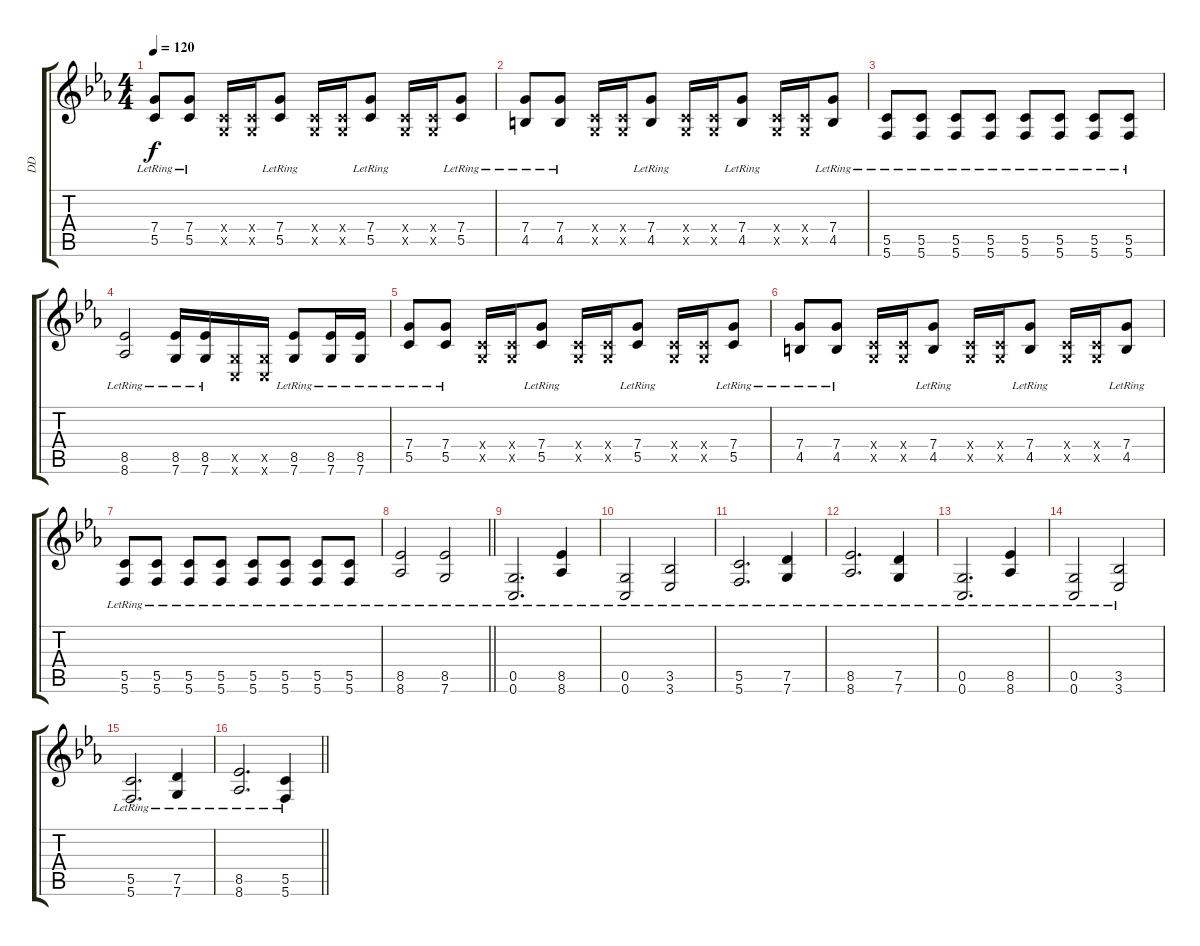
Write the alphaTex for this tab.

\track ("DD" "DD") {instrument electricguitarjazz}
\staff {score tabs}
\tuning (D4 A3 F3 C3 G2 C2) {hide}
\ts (4 4)
\section ("" "")
\tempo 120
\clef g2
\ks cminor
(7.4{lr} 5.5{lr}).8{dy f} (7.4{lr} 5.5{lr}).8 (0.4{x} 0.5{x}).16 (0.4{x} 0.5{x}).16 (7.4{lr} 5.5{lr}).8 (0.4{x} 0.5{x}).16 (0.4{x} 0.5{x}).16 (7.4{lr} 5.5{lr}).8 (0.4{x} 0.5{x}).16 (0.4{x} 0.5{x}).16 (7.4{lr} 5.5{lr}).8 |
(7.4{lr} 4.5{lr}).8 (7.4{lr} 4.5{lr}).8 (0.4{x} 0.5{x}).16 (0.4{x} 0.5{x}).16 (7.4{lr} 4.5{lr}).8 (0.4{x} 0.5{x}).16 (0.4{x} 0.5{x}).16 (7.4{lr} 4.5{lr}).8 (0.4{x} 0.5{x}).16 (0.4{x} 0.5{x}).16 (7.4{lr} 4.5{lr}).8 |
(5.5{lr} 5.6{lr}).8 (5.5{lr} 5.6{lr}).8 (5.5{lr} 5.6{lr}).8 (5.5{lr} 5.6{lr}).8 (5.5{lr} 5.6{lr}).8 (5.5{lr} 5.6{lr}).8 (5.5{lr} 5.6{lr}).8 (5.5{lr} 5.6{lr}).8 |
(8.5{lr} 8.6{lr}).2 (8.5{lr} 7.6{lr}).16 (8.5{lr} 7.6{lr}).16 (0.5{x} 0.6{x}).16 (0.5{x} 0.6{x}).16 (8.5{lr} 7.6{lr}).8 (8.5{lr} 7.6{lr}).16 (8.5{lr} 7.6{lr}).16 |
(7.4{lr} 5.5{lr}).8 (7.4{lr} 5.5{lr}).8 (0.4{x} 0.5{x}).16 (0.4{x} 0.5{x}).16 (7.4{lr} 5.5{lr}).8 (0.4{x} 0.5{x}).16 (0.4{x} 0.5{x}).16 (7.4{lr} 5.5{lr}).8 (0.4{x} 0.5{x}).16 (0.4{x} 0.5{x}).16 (7.4{lr} 5.5{lr}).8 |
(7.4{lr} 4.5{lr}).8 (7.4{lr} 4.5{lr}).8 (0.4{x} 0.5{x}).16 (0.4{x} 0.5{x}).16 (7.4{lr} 4.5{lr}).8 (0.4{x} 0.5{x}).16 (0.4{x} 0.5{x}).16 (7.4{lr} 4.5{lr}).8 (0.4{x} 0.5{x}).16 (0.4{x} 0.5{x}).16 (7.4{lr} 4.5{lr}).8 |
(5.5{lr} 5.6{lr}).8 (5.5{lr} 5.6{lr}).8 (5.5{lr} 5.6{lr}).8 (5.5{lr} 5.6{lr}).8 (5.5{lr} 5.6{lr}).8 (5.5{lr} 5.6{lr}).8 (5.5{lr} 5.6{lr}).8 (5.5{lr} 5.6{lr}).8 |
\barLineRight lightlight
(8.5{lr} 8.6{lr}).2 (8.5{lr} 7.6{lr}).2 |
\section ("" "")
(0.5{lr} 0.6{lr}).2{d} (8.5{lr} 8.6{lr}).4 |
(0.5{lr} 0.6{lr}).2 (3.5{lr} 3.6{lr}).2 |
(5.5{lr} 5.6{lr}).2{d} (7.5{lr} 7.6{lr}).4 |
(8.5{lr} 8.6{lr}).2{d} (7.5{lr} 7.6{lr}).4 |
(0.5{lr} 0.6{lr}).2{d} (8.5{lr} 8.6{lr}).4 |
(0.5{lr} 0.6{lr}).2 (3.5{lr} 3.6{lr}).2 |
(5.5{lr} 5.6{lr}).2{d} (7.5{lr} 7.6{lr}).4 |
\barLineRight lightlight
(8.5{lr} 8.6{lr}).2{d} (5.5{lr} 5.6{lr}).4
